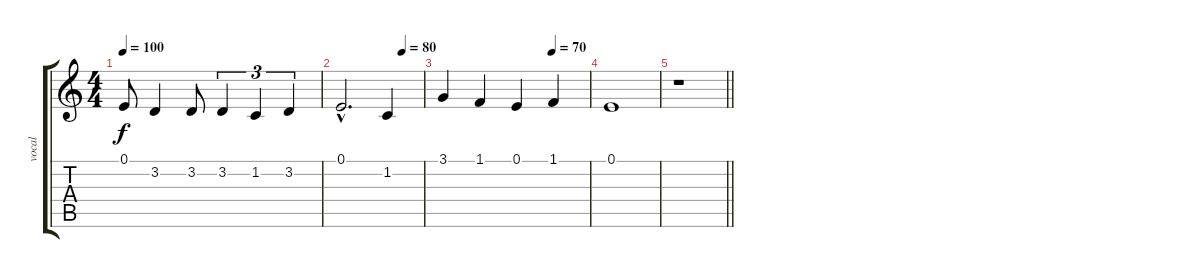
\track ("vocal" "vocal") {instrument voiceoohs}
\staff {score tabs}
\tuning (E4 B3 G3 D3 A2 E2) {hide}
\ts (4 4)
\tempo 100
\clef g2
\ks c
0.1.8{dy f} 3.2.4 3.2.8 3.2.4{tu (3 2)} 1.2.4{tu (3 2)} 3.2.4{tu (3 2)} |
\tempo (80 0.75)
0.1{hac}.2{d} 1.2.4 |
\tempo (70 0.75)
3.1.4 1.1.4 0.1.4 1.1.4 |
0.1.1 |
\barLineRight lightlight
r.1
